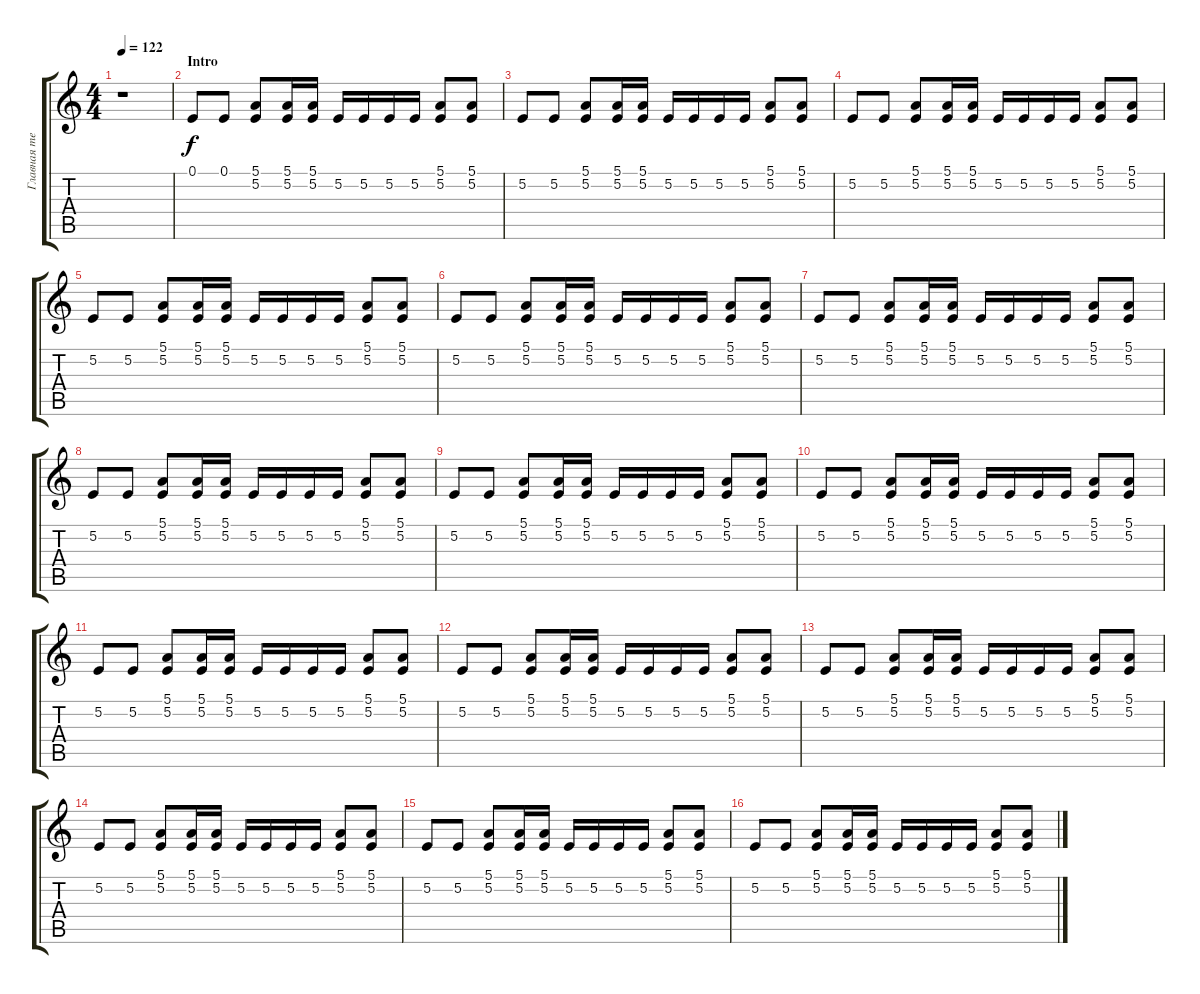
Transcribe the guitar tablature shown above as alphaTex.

\track ("Главная тема" "Главная те") {instrument agogo}
\staff {score tabs}
\tuning (E4 B3 G3 D3 A2 E2) {hide}
\ts (4 4)
\tempo 122
\clef g2
\ks c
r.1{dy f instrument agogo} |
\section ("" "Intro")
0.1.8 0.1.8 (5.1 5.2).8 (5.1 5.2).16 (5.1 5.2).16 5.2.16 5.2.16 5.2.16 5.2.16 (5.1 5.2).8 (5.1 5.2).8 |
5.2.8 5.2.8 (5.1 5.2).8 (5.1 5.2).16 (5.1 5.2).16 5.2.16 5.2.16 5.2.16 5.2.16 (5.1 5.2).8 (5.1 5.2).8 |
5.2.8 5.2.8 (5.1 5.2).8 (5.1 5.2).16 (5.1 5.2).16 5.2.16 5.2.16 5.2.16 5.2.16 (5.1 5.2).8 (5.1 5.2).8 |
5.2.8 5.2.8 (5.1 5.2).8 (5.1 5.2).16 (5.1 5.2).16 5.2.16 5.2.16 5.2.16 5.2.16 (5.1 5.2).8 (5.1 5.2).8 |
5.2.8 5.2.8 (5.1 5.2).8 (5.1 5.2).16 (5.1 5.2).16 5.2.16 5.2.16 5.2.16 5.2.16 (5.1 5.2).8 (5.1 5.2).8 |
5.2.8 5.2.8 (5.1 5.2).8 (5.1 5.2).16 (5.1 5.2).16 5.2.16 5.2.16 5.2.16 5.2.16 (5.1 5.2).8 (5.1 5.2).8 |
5.2.8 5.2.8 (5.1 5.2).8 (5.1 5.2).16 (5.1 5.2).16 5.2.16 5.2.16 5.2.16 5.2.16 (5.1 5.2).8 (5.1 5.2).8 |
5.2.8 5.2.8 (5.1 5.2).8 (5.1 5.2).16 (5.1 5.2).16 5.2.16 5.2.16 5.2.16 5.2.16 (5.1 5.2).8 (5.1 5.2).8 |
5.2.8 5.2.8 (5.1 5.2).8 (5.1 5.2).16 (5.1 5.2).16 5.2.16 5.2.16 5.2.16 5.2.16 (5.1 5.2).8 (5.1 5.2).8 |
5.2.8 5.2.8 (5.1 5.2).8 (5.1 5.2).16 (5.1 5.2).16 5.2.16 5.2.16 5.2.16 5.2.16 (5.1 5.2).8 (5.1 5.2).8 |
5.2.8 5.2.8 (5.1 5.2).8 (5.1 5.2).16 (5.1 5.2).16 5.2.16 5.2.16 5.2.16 5.2.16 (5.1 5.2).8 (5.1 5.2).8 |
5.2.8 5.2.8 (5.1 5.2).8 (5.1 5.2).16 (5.1 5.2).16 5.2.16 5.2.16 5.2.16 5.2.16 (5.1 5.2).8 (5.1 5.2).8 |
5.2.8 5.2.8 (5.1 5.2).8 (5.1 5.2).16 (5.1 5.2).16 5.2.16 5.2.16 5.2.16 5.2.16 (5.1 5.2).8 (5.1 5.2).8 |
5.2.8 5.2.8 (5.1 5.2).8 (5.1 5.2).16 (5.1 5.2).16 5.2.16 5.2.16 5.2.16 5.2.16 (5.1 5.2).8 (5.1 5.2).8 |
5.2.8 5.2.8 (5.1 5.2).8 (5.1 5.2).16 (5.1 5.2).16 5.2.16 5.2.16 5.2.16 5.2.16 (5.1 5.2).8 (5.1 5.2).8
